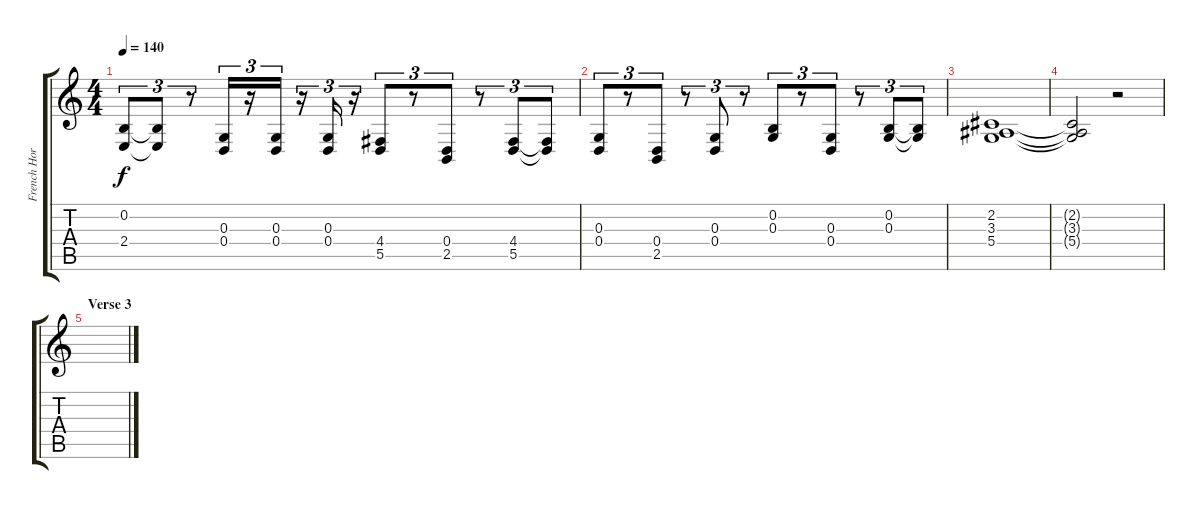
\track ("French Horn" "French Hor") {instrument frenchhorn}
\staff {score tabs}
\tuning (E4 B3 G3 D3 A2 E2) {hide}
\ts (4 4)
\tempo 140
\clef g2
\ks c
(0.2 2.4).8{tu (3 2) dy f} (0.2{t} 2.4{t}).8{tu (3 2)} r.8{tu (3 2)} (0.3 0.4).16{tu (3 2)} r.16{tu (3 2)} (0.3 0.4).16{tu (3 2)} r.16{tu (3 2)} (0.3 0.4).16{tu (3 2)} r.16{tu (3 2)} (4.4 5.5).8{tu (3 2)} r.8{tu (3 2)} (0.4 2.5).8{tu (3 2)} r.8{tu (3 2)} (4.4 5.5).8{tu (3 2)} (4.4{t} 5.5{t}).8{tu (3 2)} |
(0.3 0.4).8{tu (3 2)} r.8{tu (3 2)} (0.4 2.5).8{tu (3 2)} r.8{tu (3 2)} (0.3 0.4).8{tu (3 2)} r.8{tu (3 2)} (0.2 0.3).8{tu (3 2)} r.8{tu (3 2)} (0.3 0.4).8{tu (3 2)} r.8{tu (3 2)} (0.2 0.3).8{tu (3 2)} (0.2{t} 0.3{t}).8{tu (3 2)} |
(2.2 3.3 5.4).1 |
(2.2{t} 3.3{t} 5.4{t}).2 r.2 |
\section ("" "Verse 3")
